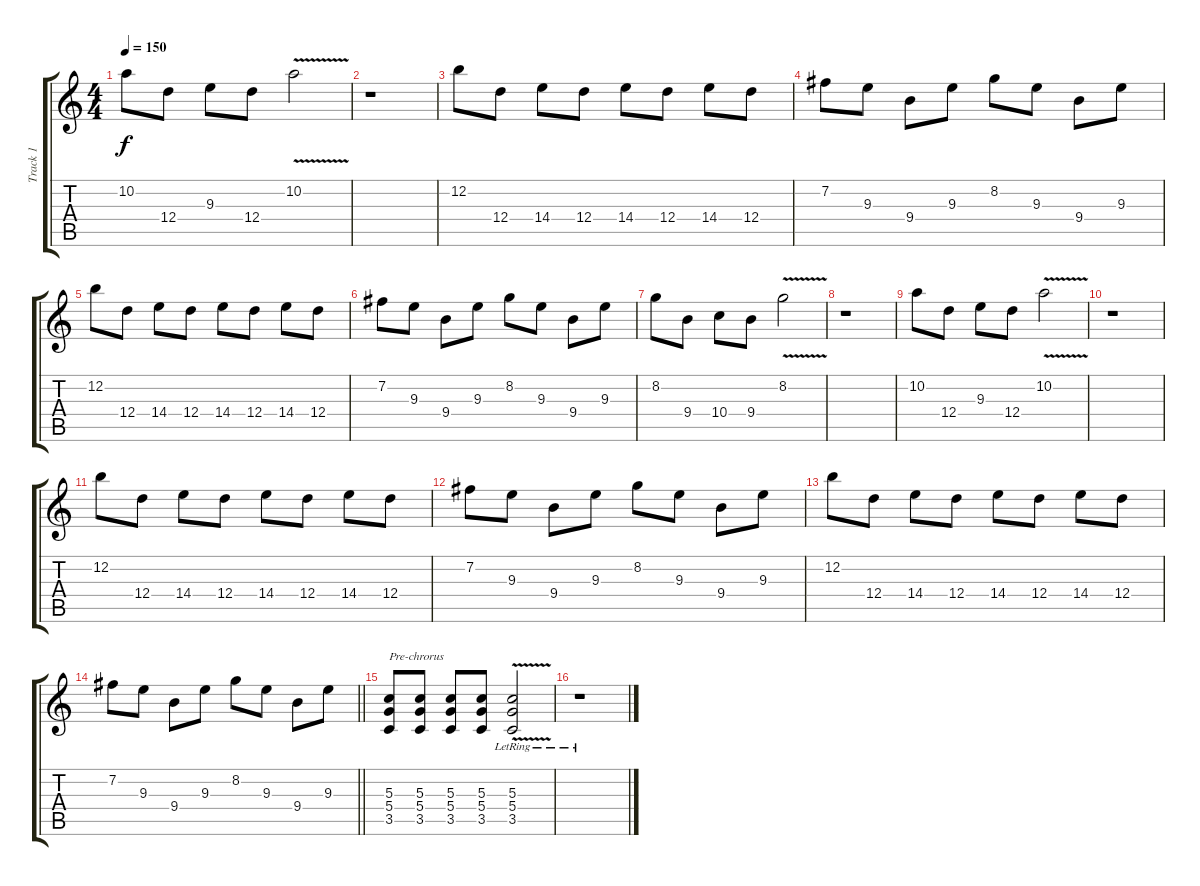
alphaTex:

\track ("Track 1" "Track 1") {instrument overdrivenguitar}
\staff {score tabs}
\tuning (E4 B3 G3 D3 A2 E2) {hide}
\ts (4 4)
\tempo 150
\clef g2
\ks c
10.2.8{dy f} 12.4.8 9.3.8 12.4.8 10.2{v}.2 |
r.1 |
12.2.8 12.4.8 14.4.8 12.4.8 14.4.8 12.4.8 14.4.8 12.4.8 |
7.2.8 9.3.8 9.4.8 9.3.8 8.2.8 9.3.8 9.4.8 9.3.8 |
12.2.8 12.4.8 14.4.8 12.4.8 14.4.8 12.4.8 14.4.8 12.4.8 |
7.2.8 9.3.8 9.4.8 9.3.8 8.2.8 9.3.8 9.4.8 9.3.8 |
8.2.8 9.4.8 10.4.8 9.4.8 8.2{v}.2 |
r.1 |
10.2.8 12.4.8 9.3.8 12.4.8 10.2{v}.2 |
r.1 |
12.2.8 12.4.8 14.4.8 12.4.8 14.4.8 12.4.8 14.4.8 12.4.8 |
7.2.8 9.3.8 9.4.8 9.3.8 8.2.8 9.3.8 9.4.8 9.3.8 |
12.2.8 12.4.8 14.4.8 12.4.8 14.4.8 12.4.8 14.4.8 12.4.8 |
\barLineRight lightlight
7.2.8 9.3.8 9.4.8 9.3.8 8.2.8 9.3.8 9.4.8 9.3.8 |
(5.3 5.4 3.5).8{txt "Pre-chrorus"} (5.3 5.4 3.5).8 (5.3 5.4 3.5).8 (5.3 5.4 3.5).8 (5.3 5.4 3.5{v lr}).2 |
r.1
